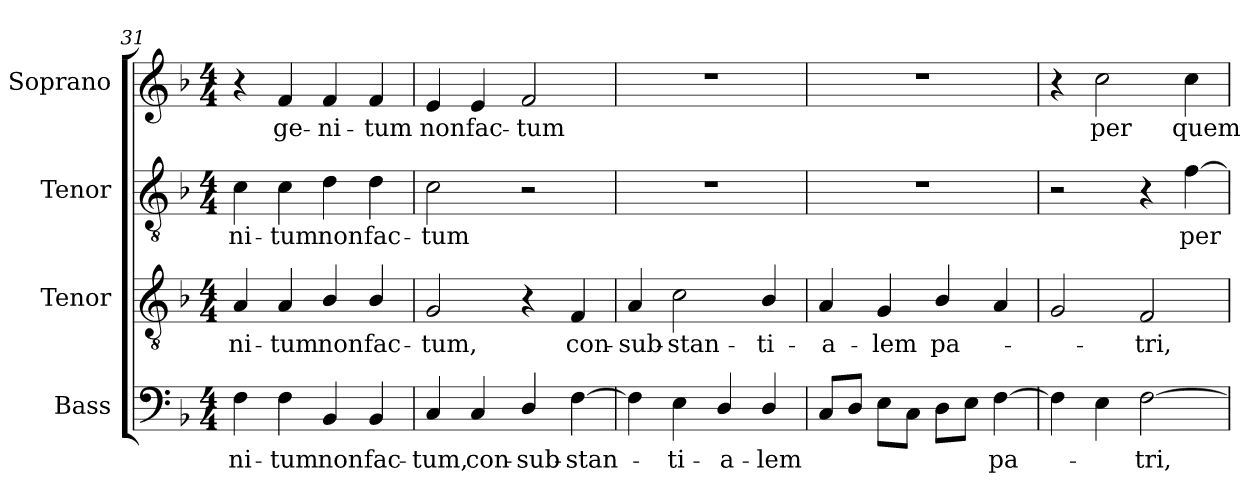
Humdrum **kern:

**kern	**text	**kern	**text	**kern	**text	**kern	**text
*part4	*part4	*part3	*part3	*part2	*part2	*part1	*part1
*staff4	*staff4	*staff3	*staff3	*staff2	*staff2	*staff1	*staff1
*I"Bass	*	*I"Tenor	*	*I"Tenor	*	*I"Soprano	*
*I'B.	*	*I'T.	*	*I'T.	*	*I'S.	*
*clefF4	*	*clefGv2	*	*clefGv2	*	*clefG2	*
*	*	*ITrd7c12	*	*ITrd7c12	*	*	*
*k[b-]	*	*k[b-]	*	*k[b-]	*	*k[b-]	*
*F:	*	*F:	*	*F:	*	*F:	*
*M4/4	*	*M4/4	*	*M4/4	*	*M4/4	*
=31	=31	=31	=31	=31	=31	=31	=31
!	!LO:LY:b:color=#000000	!	!	!	!	!	!
!	!	!	!LO:LY:b:color=#000000	!	!	!	!
!	!	!	!	!	!LO:LY:b:color=#000000	!	!
4Fi\	-ni-	4AAi/	-ni-	4Ci\	-ni-	4r	.
!	!LO:LY:b:color=#000000	!	!	!	!	!	!
!	!	!	!LO:LY:b:color=#000000	!	!	!	!
!	!	!	!	!	!LO:LY:b:color=#000000	!	!
!	!	!	!	!	!	!	!LO:LY:b:color=#000000
4Fi\	-tum	4AAi/	-tum	4Ci\	-tum	4fi/	ge-
!	!LO:LY:b:color=#000000	!	!	!	!	!	!
!	!	!	!LO:LY:b:color=#000000	!	!	!	!
!	!	!	!	!	!LO:LY:b:color=#000000	!	!
!	!	!	!	!	!	!	!LO:LY:b:color=#000000
4BB-i/	non	4BB-i/	non	4Di\	non	4fi/	-ni-
!	!LO:LY:b:color=#000000	!	!	!	!	!	!
!	!	!	!LO:LY:b:color=#000000	!	!	!	!
!	!	!	!	!	!LO:LY:b:color=#000000	!	!
!	!	!	!	!	!	!	!LO:LY:b:color=#000000
4BB-i/	fac-	4BB-i/	fac-	4Di\	fac-	4fi/	-tum
=32	=32	=32	=32	=32	=32	=32	=32
!	!LO:LY:b:color=#000000	!	!	!	!	!	!
!	!	!	!LO:LY:b:color=#000000	!	!	!	!
!	!	!	!	!	!LO:LY:b:color=#000000	!	!
!	!	!	!	!	!	!	!LO:LY:b:color=#000000
4Ci/	-tum,	2GGi/	-tum,	2Ci\	-tum	4ei/	non
!	!LO:LY:b:color=#000000	!	!	!	!	!	!
!	!	!	!	!	!	!	!LO:LY:b:color=#000000
4Ci/	con-	.	.	.	.	4ei/	fac-
!	!LO:LY:b:color=#000000	!	!	!	!	!	!
!	!	!	!	!	!	!	!LO:LY:b:color=#000000
4Di/	-sub-	4r	.	2r	.	2fi/	-tum
!	!LO:LY:b:color=#000000	!	!	!	!	!	!
!	!	!	!LO:LY:b:color=#000000	!	!	!	!
[4Fi\	-stan-	4FFi/	con-	.	.	.	.
=33	=33	=33	=33	=33	=33	=33	=33
!	!	!	!LO:LY:b:color=#000000	!	!	!	!
4Fi\]	.	4AAi/	-sub-	1r	.	1r	.
!	!LO:LY:b:color=#000000	!	!	!	!	!	!
!	!	!	!LO:LY:b:color=#000000	!	!	!	!
4Ei\	-ti-	2Ci\	-stan-	.	.	.	.
!	!LO:LY:b:color=#000000	!	!	!	!	!	!
4Di/	-a-	.	.	.	.	.	.
!	!LO:LY:b:color=#000000	!	!	!	!	!	!
!	!	!	!LO:LY:b:color=#000000	!	!	!	!
4Di/	-lem	4BB-i/	-ti-	.	.	.	.
=34	=34	=34	=34	=34	=34	=34	=34
!	!	!	!LO:LY:b:color=#000000	!	!	!	!
8Ci/L	.	4AAi/	-a-	1r	.	1r	.
8Di/J	.	.	.	.	.	.	.
!	!	!	!LO:LY:b:color=#000000	!	!	!	!
8Ei\L	.	4GGi/	-lem	.	.	.	.
8Ci\J	.	.	.	.	.	.	.
!	!	!	!LO:LY:b:color=#000000	!	!	!	!
8Di\L	.	4BB-i/	pa-	.	.	.	.
8Ei\J	.	.	.	.	.	.	.
!	!LO:LY:b:color=#000000	!	!	!	!	!	!
[4Fi\	pa-	4AAi/	.	.	.	.	.
=35	=35	=35	=35	=35	=35	=35	=35
4Fi\]	.	2GGi/	.	2r	.	4r	.
!	!	!	!	!	!	!	!LO:LY:b:color=#000000
4Ei\	.	.	.	.	.	2cci\	per
!	!LO:LY:b:color=#000000	!	!	!	!	!	!
!	!	!	!LO:LY:b:color=#000000	!	!	!	!
[2Fi\	-tri,	2FFi/	-tri,	4r	.	.	.
!	!	!	!	!	!LO:LY:b:color=#000000	!	!
!	!	!	!	!	!	!	!LO:LY:b:color=#000000
.	.	.	.	[4Fi\	per	4cci\	quem
=	=	=	=	=	=	=	=
*-	*-	*-	*-	*-	*-	*-	*-
